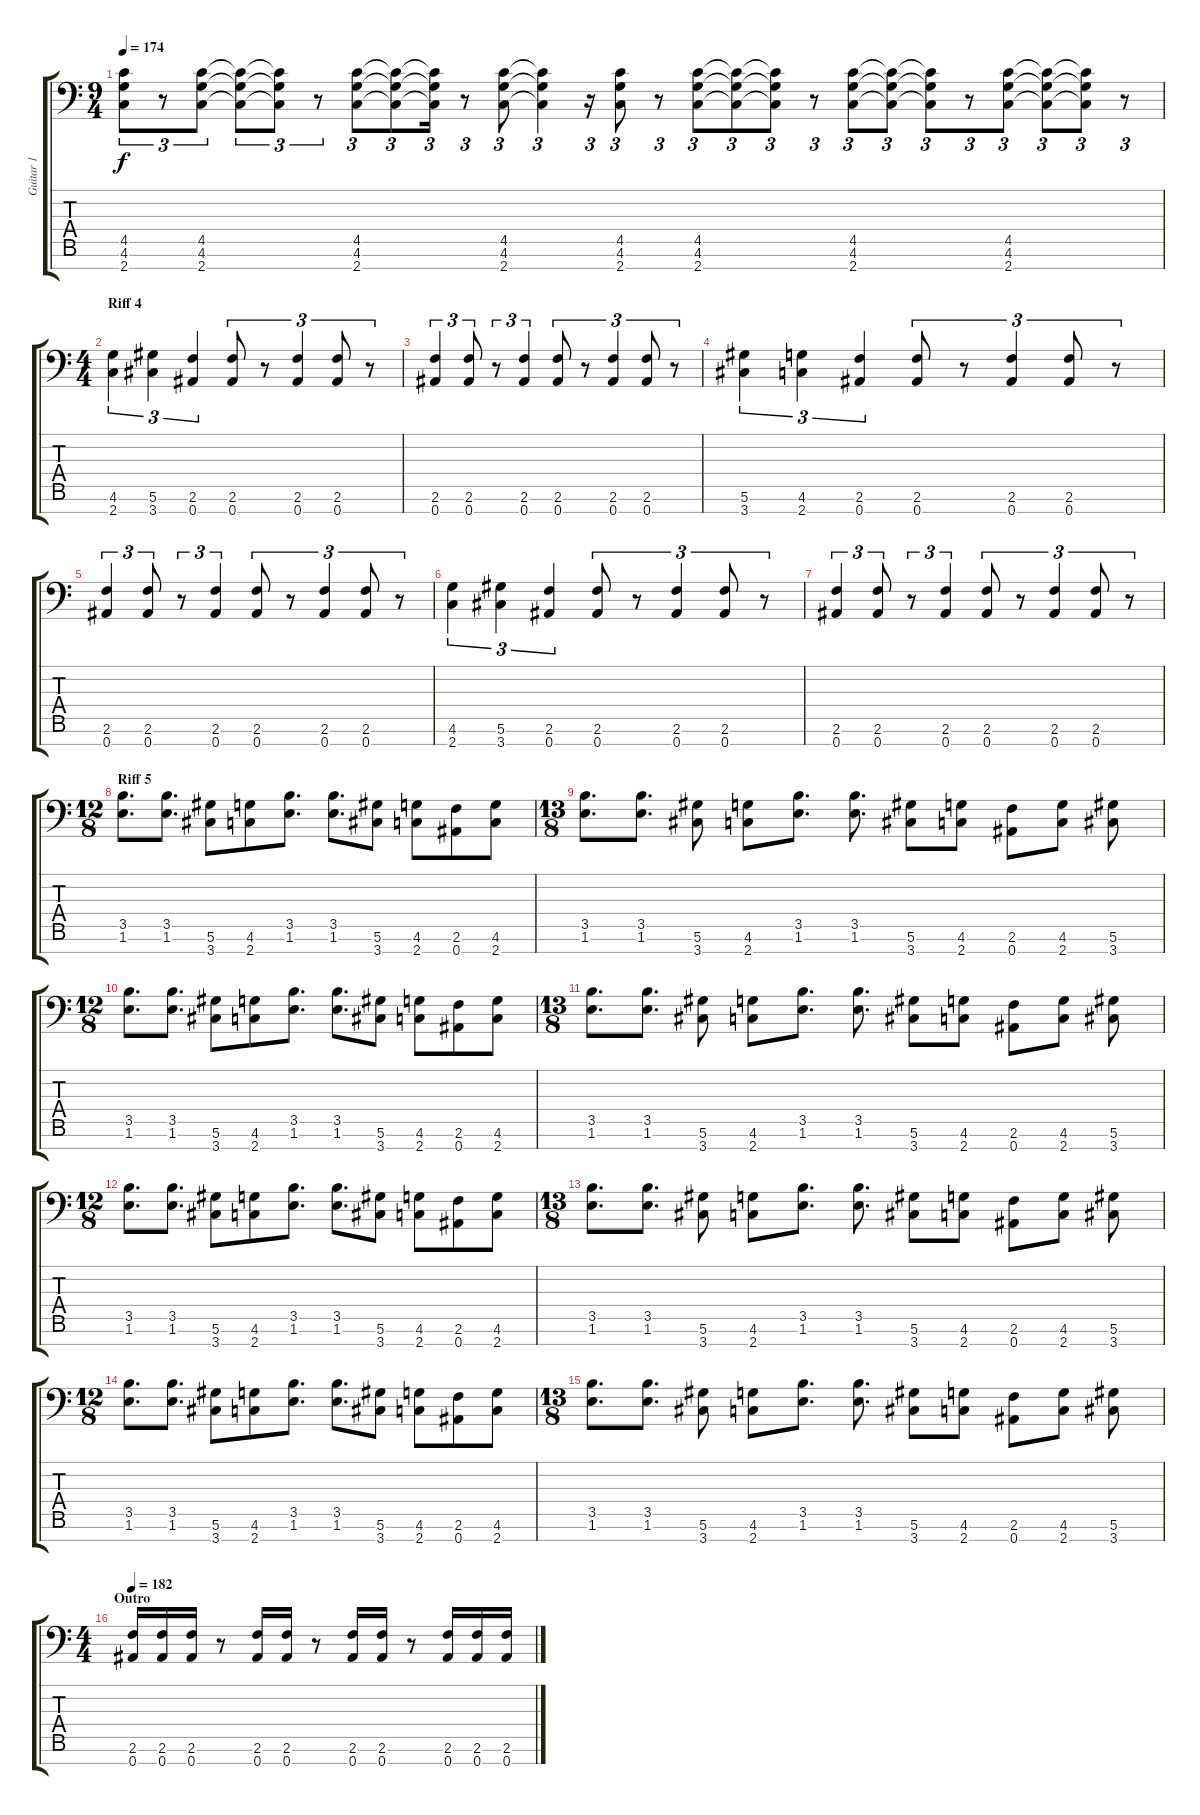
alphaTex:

\track ("Guitar 1" "Guitar 1") {instrument distortionguitar}
\staff {score tabs}
\tuning (Eb4 Bb3 Gb3 Db3 Ab2 Eb2 Bb1) {hide}
\ts (9 4)
\tempo 174
\clef f4
\ks c
(4.5 4.6 2.7).8{tu (3 2) dy f} r.8{tu (3 2)} (4.5 4.6 2.7).8{tu (3 2)} (4.5{t} 4.6{t} 2.7{t}).8{tu (3 2)} (4.5{t} 4.6{t} 2.7{t}).8{tu (3 2)} r.8{tu (3 2)} (4.5 4.6 2.7).8{tu (3 2)} (4.5{t} 4.6{t} 2.7{t}).8{tu (3 2)} (4.5{t} 4.6{t} 2.7{t}).16{tu (3 2)} r.8{tu (3 2)} (4.5 4.6 2.7).8{tu (3 2)} (4.5{t} 4.6{t} 2.7{t}).4{tu (3 2)} r.16{tu (3 2)} (4.5 4.6 2.7).8{tu (3 2)} r.8{tu (3 2)} (4.5 4.6 2.7).8{tu (3 2)} (4.5{t} 4.6{t} 2.7{t}).8{tu (3 2)} (4.5{t} 4.6{t} 2.7{t}).8{tu (3 2)} r.8{tu (3 2)} (4.5 4.6 2.7).8{tu (3 2)} (4.5{t} 4.6{t} 2.7{t}).8{tu (3 2)} (4.5{t} 4.6{t} 2.7{t}).8{tu (3 2)} r.8{tu (3 2)} (4.5 4.6 2.7).8{tu (3 2)} (4.5{t} 4.6{t} 2.7{t}).8{tu (3 2)} (4.5{t} 4.6{t} 2.7{t}).8{tu (3 2)} r.8{tu (3 2)} |
\ts (4 4)
\section ("" "Riff 4")
(4.6 2.7).4{tu (3 2)} (5.6 3.7).4{tu (3 2)} (2.6 0.7).4{tu (3 2)} (2.6 0.7).8{tu (3 2)} r.8{tu (3 2)} (2.6 0.7).4{tu (3 2)} (2.6 0.7).8{tu (3 2)} r.8{tu (3 2)} |
(2.6 0.7).4{tu (3 2)} (2.6 0.7).8{tu (3 2)} r.8{tu (3 2)} (2.6 0.7).4{tu (3 2)} (2.6 0.7).8{tu (3 2)} r.8{tu (3 2)} (2.6 0.7).4{tu (3 2)} (2.6 0.7).8{tu (3 2)} r.8{tu (3 2)} |
(5.6 3.7).4{tu (3 2)} (4.6 2.7).4{tu (3 2)} (2.6 0.7).4{tu (3 2)} (2.6 0.7).8{tu (3 2)} r.8{tu (3 2)} (2.6 0.7).4{tu (3 2)} (2.6 0.7).8{tu (3 2)} r.8{tu (3 2)} |
(2.6 0.7).4{tu (3 2)} (2.6 0.7).8{tu (3 2)} r.8{tu (3 2)} (2.6 0.7).4{tu (3 2)} (2.6 0.7).8{tu (3 2)} r.8{tu (3 2)} (2.6 0.7).4{tu (3 2)} (2.6 0.7).8{tu (3 2)} r.8{tu (3 2)} |
(4.6 2.7).4{tu (3 2)} (5.6 3.7).4{tu (3 2)} (2.6 0.7).4{tu (3 2)} (2.6 0.7).8{tu (3 2)} r.8{tu (3 2)} (2.6 0.7).4{tu (3 2)} (2.6 0.7).8{tu (3 2)} r.8{tu (3 2)} |
(2.6 0.7).4{tu (3 2)} (2.6 0.7).8{tu (3 2)} r.8{tu (3 2)} (2.6 0.7).4{tu (3 2)} (2.6 0.7).8{tu (3 2)} r.8{tu (3 2)} (2.6 0.7).4{tu (3 2)} (2.6 0.7).8{tu (3 2)} r.8{tu (3 2)} |
\ts (12 8)
\section ("" "Riff 5")
(3.5 1.6).8{d} (3.5 1.6).8{d} (5.6 3.7).8 (4.6 2.7).8 (3.5 1.6).8{d} (3.5 1.6).8{d} (5.6 3.7).8 (4.6 2.7).8 (2.6 0.7).8 (4.6 2.7).8 |
\ts (13 8)
(3.5 1.6).8{d} (3.5 1.6).8{d} (5.6 3.7).8 (4.6 2.7).8 (3.5 1.6).8{d} (3.5 1.6).8{d} (5.6 3.7).8 (4.6 2.7).8 (2.6 0.7).8 (4.6 2.7).8 (5.6 3.7).8 |
\ts (12 8)
(3.5 1.6).8{d} (3.5 1.6).8{d} (5.6 3.7).8 (4.6 2.7).8 (3.5 1.6).8{d} (3.5 1.6).8{d} (5.6 3.7).8 (4.6 2.7).8 (2.6 0.7).8 (4.6 2.7).8 |
\ts (13 8)
(3.5 1.6).8{d} (3.5 1.6).8{d} (5.6 3.7).8 (4.6 2.7).8 (3.5 1.6).8{d} (3.5 1.6).8{d} (5.6 3.7).8 (4.6 2.7).8 (2.6 0.7).8 (4.6 2.7).8 (5.6 3.7).8 |
\ts (12 8)
(3.5 1.6).8{d} (3.5 1.6).8{d} (5.6 3.7).8 (4.6 2.7).8 (3.5 1.6).8{d} (3.5 1.6).8{d} (5.6 3.7).8 (4.6 2.7).8 (2.6 0.7).8 (4.6 2.7).8 |
\ts (13 8)
(3.5 1.6).8{d} (3.5 1.6).8{d} (5.6 3.7).8 (4.6 2.7).8 (3.5 1.6).8{d} (3.5 1.6).8{d} (5.6 3.7).8 (4.6 2.7).8 (2.6 0.7).8 (4.6 2.7).8 (5.6 3.7).8 |
\ts (12 8)
(3.5 1.6).8{d} (3.5 1.6).8{d} (5.6 3.7).8 (4.6 2.7).8 (3.5 1.6).8{d} (3.5 1.6).8{d} (5.6 3.7).8 (4.6 2.7).8 (2.6 0.7).8 (4.6 2.7).8 |
\ts (13 8)
(3.5 1.6).8{d} (3.5 1.6).8{d} (5.6 3.7).8 (4.6 2.7).8 (3.5 1.6).8{d} (3.5 1.6).8{d} (5.6 3.7).8 (4.6 2.7).8 (2.6 0.7).8 (4.6 2.7).8 (5.6 3.7).8 |
\ts (4 4)
\section ("" "Outro")
\tempo 174
\tempo 182
(2.6 0.7).16 (2.6 0.7).16 (2.6 0.7).16 r.8 (2.6 0.7).16 (2.6 0.7).16 r.8 (2.6 0.7).16 (2.6 0.7).16 r.8 (2.6 0.7).16 (2.6 0.7).16 (2.6 0.7).16
